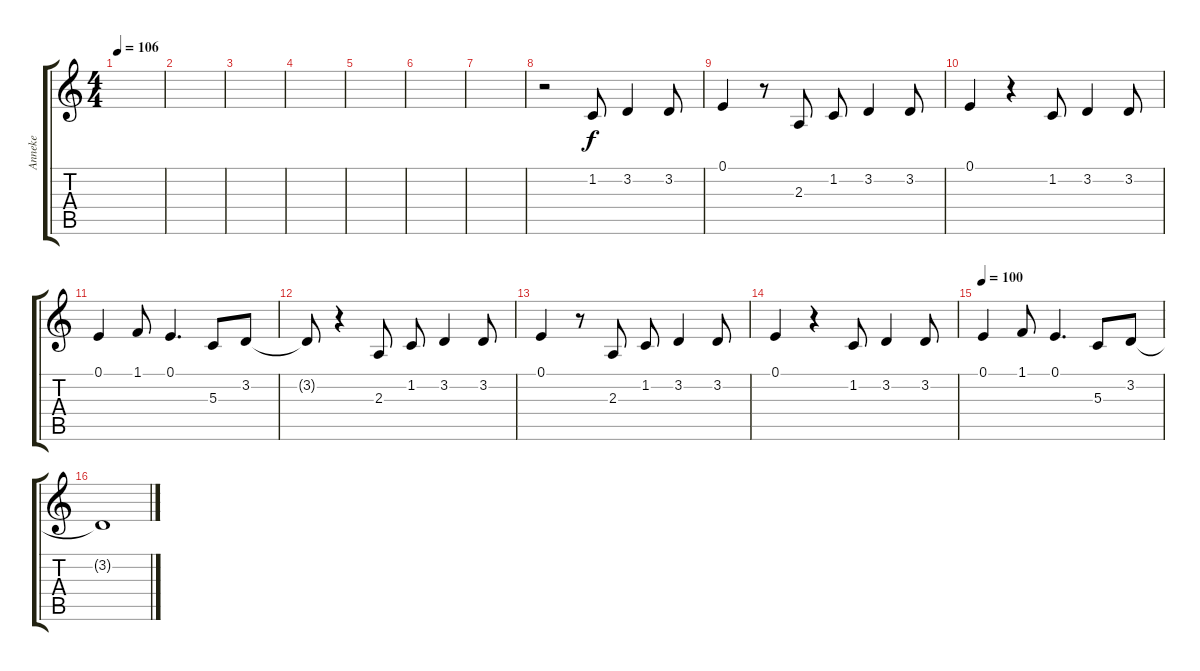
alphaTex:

\track ("Anneke" "Anneke") {instrument stringensemble1}
\staff {score tabs}
\tuning (E4 B3 G3 D3 A2 E2) {hide}
\ts (4 4)
\tempo 106
\clef g2
\ks c
|
|
|
|
|
|
|
r.2 1.2.8 3.2.4 3.2.8 |
0.1.4 r.8 2.3.8 1.2.8 3.2.4 3.2.8 |
0.1.4 r.4 1.2.8 3.2.4 3.2.8 |
0.1.4 1.1.8 0.1.4{d} 5.3.8 3.2.8 |
3.2{t}.8 r.4 2.3.8 1.2.8 3.2.4 3.2.8 |
0.1.4 r.8 2.3.8 1.2.8 3.2.4 3.2.8 |
0.1.4 r.4 1.2.8 3.2.4 3.2.8 |
\tempo 100
0.1.4 1.1.8 0.1.4{d} 5.3.8 3.2.8 |
3.2{t}.1{volume 3}
